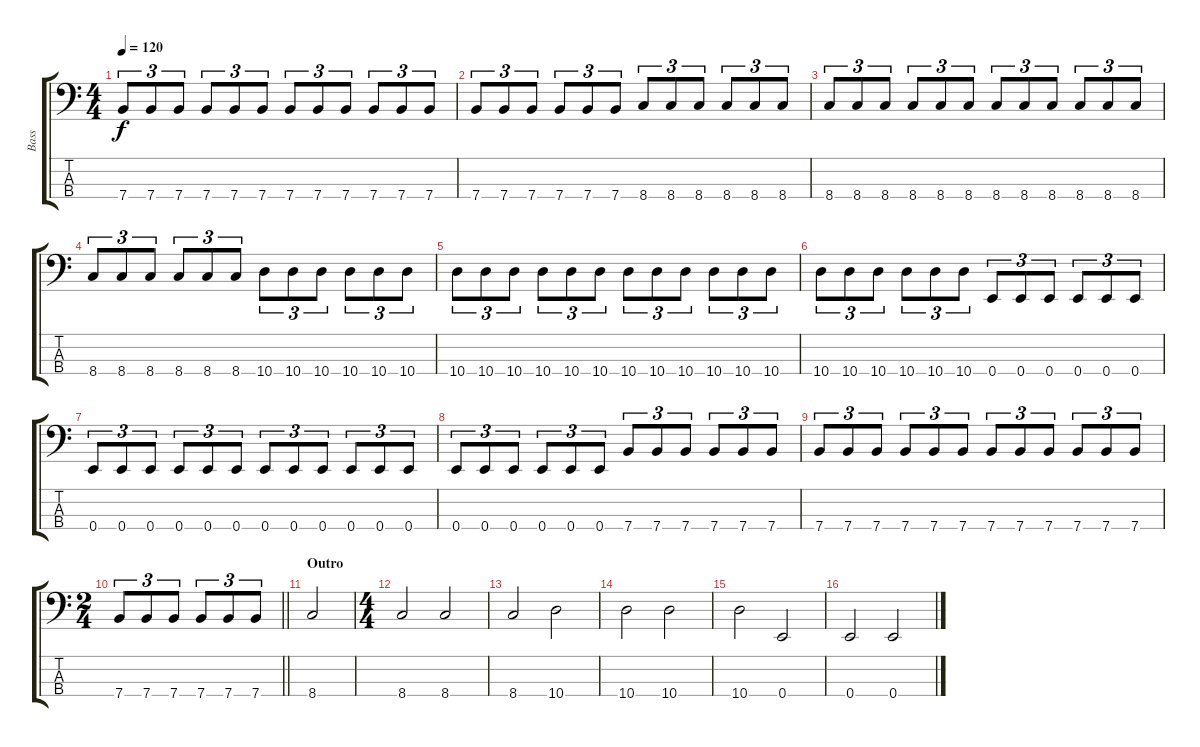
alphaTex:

\track ("Bass" "Bass") {instrument electricbasspick}
\staff {score tabs}
\tuning (G2 D2 A1 E1) {hide}
\ts (4 4)
\tempo 120
\clef f4
\ks c
7.4.8{tu (3 2) dy f} 7.4.8{tu (3 2)} 7.4.8{tu (3 2)} 7.4.8{tu (3 2)} 7.4.8{tu (3 2)} 7.4.8{tu (3 2)} 7.4.8{tu (3 2)} 7.4.8{tu (3 2)} 7.4.8{tu (3 2)} 7.4.8{tu (3 2)} 7.4.8{tu (3 2)} 7.4.8{tu (3 2)} |
7.4.8{tu (3 2)} 7.4.8{tu (3 2)} 7.4.8{tu (3 2)} 7.4.8{tu (3 2)} 7.4.8{tu (3 2)} 7.4.8{tu (3 2)} 8.4.8{tu (3 2)} 8.4.8{tu (3 2)} 8.4.8{tu (3 2)} 8.4.8{tu (3 2)} 8.4.8{tu (3 2)} 8.4.8{tu (3 2)} |
8.4.8{tu (3 2)} 8.4.8{tu (3 2)} 8.4.8{tu (3 2)} 8.4.8{tu (3 2)} 8.4.8{tu (3 2)} 8.4.8{tu (3 2)} 8.4.8{tu (3 2)} 8.4.8{tu (3 2)} 8.4.8{tu (3 2)} 8.4.8{tu (3 2)} 8.4.8{tu (3 2)} 8.4.8{tu (3 2)} |
8.4.8{tu (3 2)} 8.4.8{tu (3 2)} 8.4.8{tu (3 2)} 8.4.8{tu (3 2)} 8.4.8{tu (3 2)} 8.4.8{tu (3 2)} 10.4.8{tu (3 2)} 10.4.8{tu (3 2)} 10.4.8{tu (3 2)} 10.4.8{tu (3 2)} 10.4.8{tu (3 2)} 10.4.8{tu (3 2)} |
10.4.8{tu (3 2)} 10.4.8{tu (3 2)} 10.4.8{tu (3 2)} 10.4.8{tu (3 2)} 10.4.8{tu (3 2)} 10.4.8{tu (3 2)} 10.4.8{tu (3 2)} 10.4.8{tu (3 2)} 10.4.8{tu (3 2)} 10.4.8{tu (3 2)} 10.4.8{tu (3 2)} 10.4.8{tu (3 2)} |
10.4.8{tu (3 2)} 10.4.8{tu (3 2)} 10.4.8{tu (3 2)} 10.4.8{tu (3 2)} 10.4.8{tu (3 2)} 10.4.8{tu (3 2)} 0.4.8{tu (3 2)} 0.4.8{tu (3 2)} 0.4.8{tu (3 2)} 0.4.8{tu (3 2)} 0.4.8{tu (3 2)} 0.4.8{tu (3 2)} |
0.4.8{tu (3 2)} 0.4.8{tu (3 2)} 0.4.8{tu (3 2)} 0.4.8{tu (3 2)} 0.4.8{tu (3 2)} 0.4.8{tu (3 2)} 0.4.8{tu (3 2)} 0.4.8{tu (3 2)} 0.4.8{tu (3 2)} 0.4.8{tu (3 2)} 0.4.8{tu (3 2)} 0.4.8{tu (3 2)} |
0.4.8{tu (3 2)} 0.4.8{tu (3 2)} 0.4.8{tu (3 2)} 0.4.8{tu (3 2)} 0.4.8{tu (3 2)} 0.4.8{tu (3 2)} 7.4.8{tu (3 2)} 7.4.8{tu (3 2)} 7.4.8{tu (3 2)} 7.4.8{tu (3 2)} 7.4.8{tu (3 2)} 7.4.8{tu (3 2)} |
7.4.8{tu (3 2)} 7.4.8{tu (3 2)} 7.4.8{tu (3 2)} 7.4.8{tu (3 2)} 7.4.8{tu (3 2)} 7.4.8{tu (3 2)} 7.4.8{tu (3 2)} 7.4.8{tu (3 2)} 7.4.8{tu (3 2)} 7.4.8{tu (3 2)} 7.4.8{tu (3 2)} 7.4.8{tu (3 2)} |
\ts (2 4)
\barLineRight lightlight
7.4.8{tu (3 2)} 7.4.8{tu (3 2)} 7.4.8{tu (3 2)} 7.4.8{tu (3 2)} 7.4.8{tu (3 2)} 7.4.8{tu (3 2)} |
\section ("" "Outro")
8.4.2 |
\ts (4 4)
8.4.2 8.4.2 |
8.4.2 10.4.2 |
10.4.2 10.4.2 |
10.4.2 0.4.2 |
0.4.2 0.4.2
